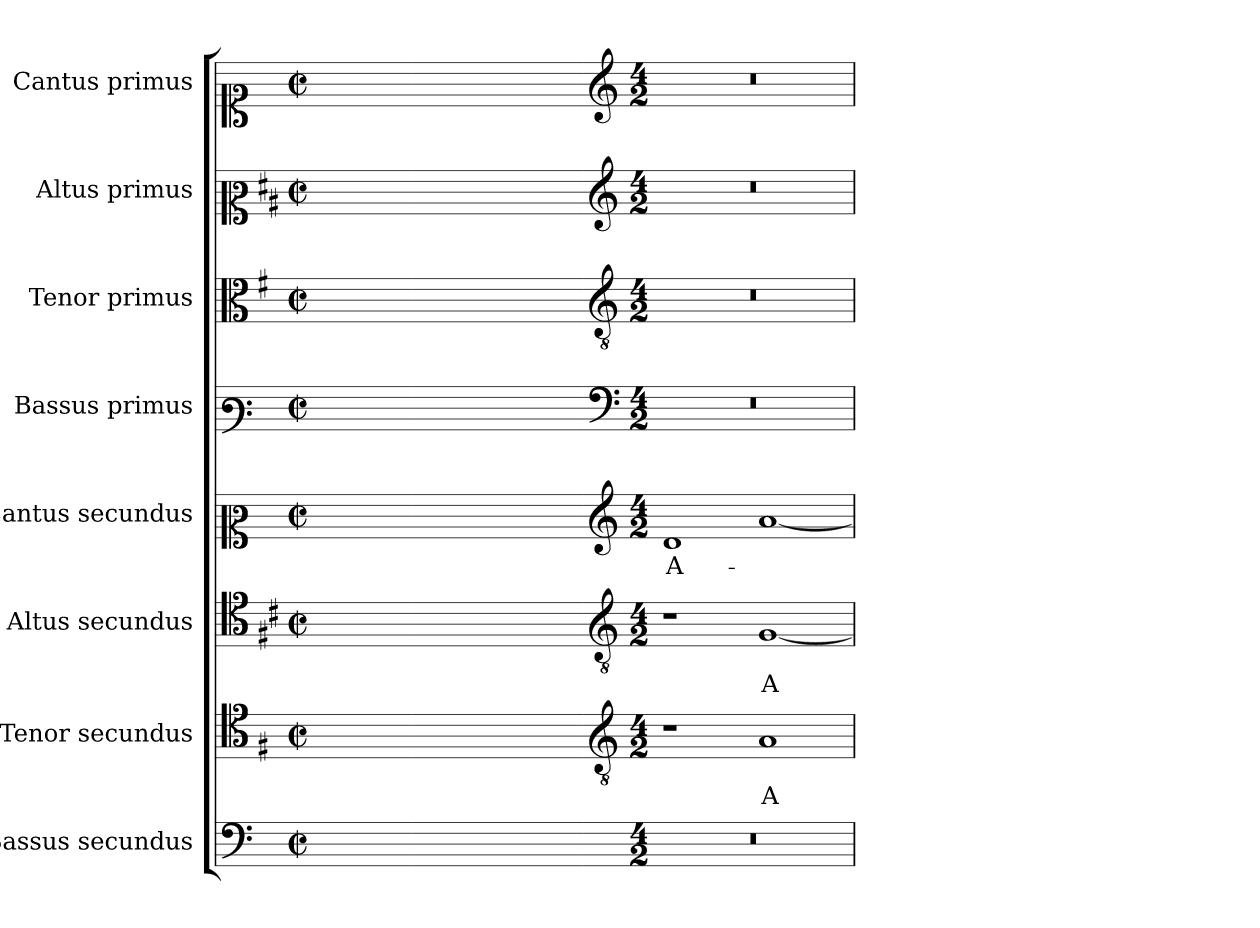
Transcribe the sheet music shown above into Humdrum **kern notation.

**kern	**kern	**text	**kern	**text	**kern	**text	**kern	**kern	**kern	**kern
*part8	*part7	*part7	*part6	*part6	*part5	*part5	*part4	*part3	*part2	*part1
*staff8	*staff7	*staff7	*staff6	*staff6	*staff5	*staff5	*staff4	*staff3	*staff2	*staff1
*I"Bassus secundus	*I"Tenor secundus	*	*I"Altus secundus	*	*I"Cantus secundus	*	*I"Bassus primus	*I"Tenor primus	*I"Altus primus	*I"Cantus primus
*I'B2	*I'T2	*	*I'A2	*	*I'C2	*	*I'B1	*I'T1	*I'A1	*I'C1
*clefF4	*clefC4	*	*clefC4	*	*clefC2	*	*clefF3	*clefC3	*clefC2	*clefC1
*	*ITrd4c7	*	*ITrd1c2	*	*	*	*	*ITrd4c7	*ITrd1c2	*
*k[]	*k[]	*	*k[]	*	*k[]	*	*k[]	*k[]	*k[]	*k[]
*C:	*C:	*	*C:	*	*C:	*	*C:	*C:	*C:	*C:
*M2/2	*M2/2	*	*M2/2	*	*M2/2	*	*M2/2	*M2/2	*M2/2	*M2/2
*met(c|)	*met(c|)	*	*met(c|)	*	*met(c|)	*	*met(c|)	*met(c|)	*met(c|)	*met(c|)
=	=	=	=	=	=	=	=	=	=	=
1ryy	1ryy	.	1ryy	.	1ryy	.	1ryy	1ryy	1ryy	1ryy
=1X-	=1X-	=1X-	=1X-	=1X-	=1X-	=1X-	=1X-	=1X-	=1X-	=1X-
4ryy	4ryy	.	4ryy	.	4ryy	.	4ryy	4ryy	4ryy	4ryy
4ryy	4ryy	.	4ryy	.	4ryy	.	4ryy	4ryy	4ryy	4ryy
4ryy	4ryy	.	4ryy	.	4ryy	.	4ryy	4ryy	4ryy	4ryy
4ryy	4ryy	.	4ryy	.	4ryy	.	4ryy	4ryy	4ryy	4ryy
=1-	=1-	=1-	=1-	=1-	=1-	=1-	=1-	=1-	=1-	=1-
*	*clefGv2	*	*clefGv2	*	*clefG2	*	*clefF4	*clefGv2	*clefG2	*clefG2
*M4/2	*M4/2	*	*M4/2	*	*M4/2	*	*M4/2	*M4/2	*M4/2	*M4/2
!	!	!	!	!	!	!LO:LY:b	!	!	!	!
0r	1r	.	1r	.	1d	A-	0r	0r	0r	0r
!	!	!LO:LY:b	!	!LO:LY:b	!	!	!	!	!	!
.	1D	A-	[1F	A-	[1a	.	.	.	.	.
=	=	=	=	=	=	=	=	=	=	=
*-	*-	*-	*-	*-	*-	*-	*-	*-	*-	*-
